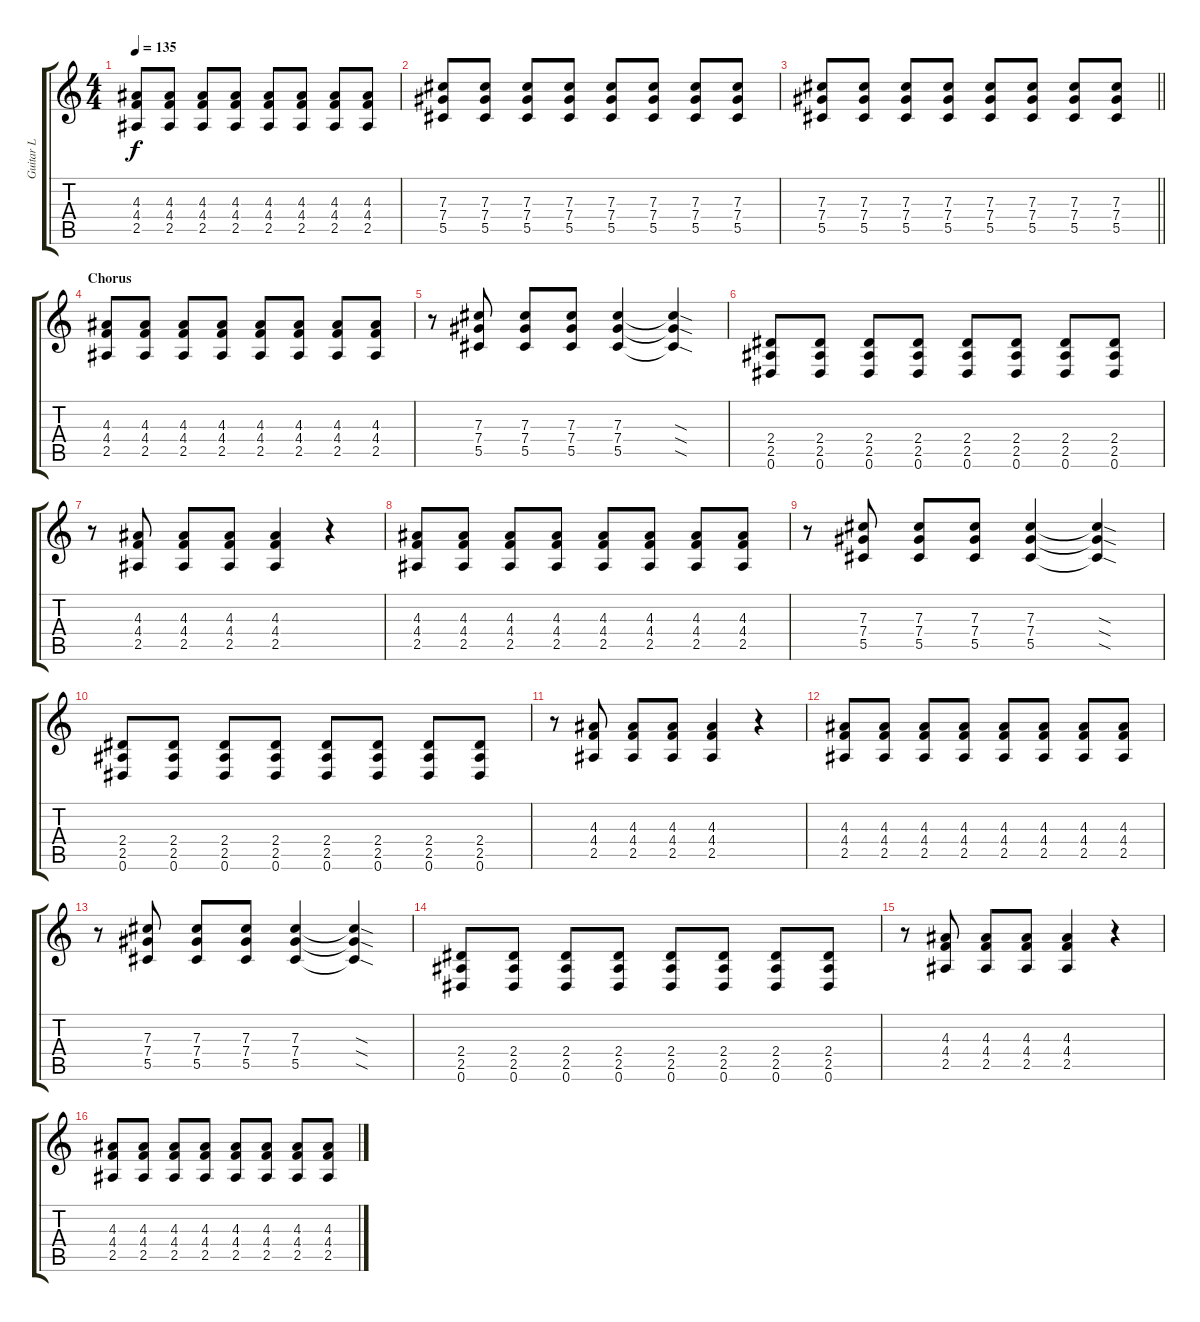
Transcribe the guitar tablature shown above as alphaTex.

\track ("Guitar L" "Guitar L") {instrument distortionguitar}
\staff {score tabs}
\tuning (Eb4 Bb3 Gb3 Db3 Ab2 Eb2) {hide}
\ts (4 4)
\tempo 135
\clef g2
\ks c
(4.3 4.4 2.5).8{dy f} (4.3 4.4 2.5).8 (4.3 4.4 2.5).8 (4.3 4.4 2.5).8 (4.3 4.4 2.5).8 (4.3 4.4 2.5).8 (4.3 4.4 2.5).8 (4.3 4.4 2.5).8 |
(7.3 7.4 5.5).8 (7.3 7.4 5.5).8 (7.3 7.4 5.5).8 (7.3 7.4 5.5).8 (7.3 7.4 5.5).8 (7.3 7.4 5.5).8 (7.3 7.4 5.5).8 (7.3 7.4 5.5).8 |
\barLineRight lightlight
(7.3 7.4 5.5).8 (7.3 7.4 5.5).8 (7.3 7.4 5.5).8 (7.3 7.4 5.5).8 (7.3 7.4 5.5).8 (7.3 7.4 5.5).8 (7.3 7.4 5.5).8 (7.3 7.4 5.5).8 |
\section ("" "Chorus")
(4.3 4.4 2.5).8 (4.3 4.4 2.5).8 (4.3 4.4 2.5).8 (4.3 4.4 2.5).8 (4.3 4.4 2.5).8 (4.3 4.4 2.5).8 (4.3 4.4 2.5).8 (4.3 4.4 2.5).8 |
r.8 (7.3 7.4 5.5).8 (7.3 7.4 5.5).8 (7.3 7.4 5.5).8 (7.3 7.4 5.5).4 (7.3{sod t} 7.4{sod t} 5.5{sod t}).4 |
(2.4 2.5 0.6).8 (2.4 2.5 0.6).8 (2.4 2.5 0.6).8 (2.4 2.5 0.6).8 (2.4 2.5 0.6).8 (2.4 2.5 0.6).8 (2.4 2.5 0.6).8 (2.4 2.5 0.6).8 |
r.8 (4.3 4.4 2.5).8 (4.3 4.4 2.5).8 (4.3 4.4 2.5).8 (4.3 4.4 2.5).4 r.4 |
(4.3 4.4 2.5).8 (4.3 4.4 2.5).8 (4.3 4.4 2.5).8 (4.3 4.4 2.5).8 (4.3 4.4 2.5).8 (4.3 4.4 2.5).8 (4.3 4.4 2.5).8 (4.3 4.4 2.5).8 |
r.8 (7.3 7.4 5.5).8 (7.3 7.4 5.5).8 (7.3 7.4 5.5).8 (7.3 7.4 5.5).4 (7.3{sod t} 7.4{sod t} 5.5{sod t}).4 |
(2.4 2.5 0.6).8 (2.4 2.5 0.6).8 (2.4 2.5 0.6).8 (2.4 2.5 0.6).8 (2.4 2.5 0.6).8 (2.4 2.5 0.6).8 (2.4 2.5 0.6).8 (2.4 2.5 0.6).8 |
r.8 (4.3 4.4 2.5).8 (4.3 4.4 2.5).8 (4.3 4.4 2.5).8 (4.3 4.4 2.5).4 r.4 |
(4.3 4.4 2.5).8 (4.3 4.4 2.5).8 (4.3 4.4 2.5).8 (4.3 4.4 2.5).8 (4.3 4.4 2.5).8 (4.3 4.4 2.5).8 (4.3 4.4 2.5).8 (4.3 4.4 2.5).8 |
r.8 (7.3 7.4 5.5).8 (7.3 7.4 5.5).8 (7.3 7.4 5.5).8 (7.3 7.4 5.5).4 (7.3{sod t} 7.4{sod t} 5.5{sod t}).4 |
(2.4 2.5 0.6).8 (2.4 2.5 0.6).8 (2.4 2.5 0.6).8 (2.4 2.5 0.6).8 (2.4 2.5 0.6).8 (2.4 2.5 0.6).8 (2.4 2.5 0.6).8 (2.4 2.5 0.6).8 |
r.8 (4.3 4.4 2.5).8 (4.3 4.4 2.5).8 (4.3 4.4 2.5).8 (4.3 4.4 2.5).4 r.4 |
(4.3 4.4 2.5).8 (4.3 4.4 2.5).8 (4.3 4.4 2.5).8 (4.3 4.4 2.5).8 (4.3 4.4 2.5).8 (4.3 4.4 2.5).8 (4.3 4.4 2.5).8 (4.3 4.4 2.5).8
